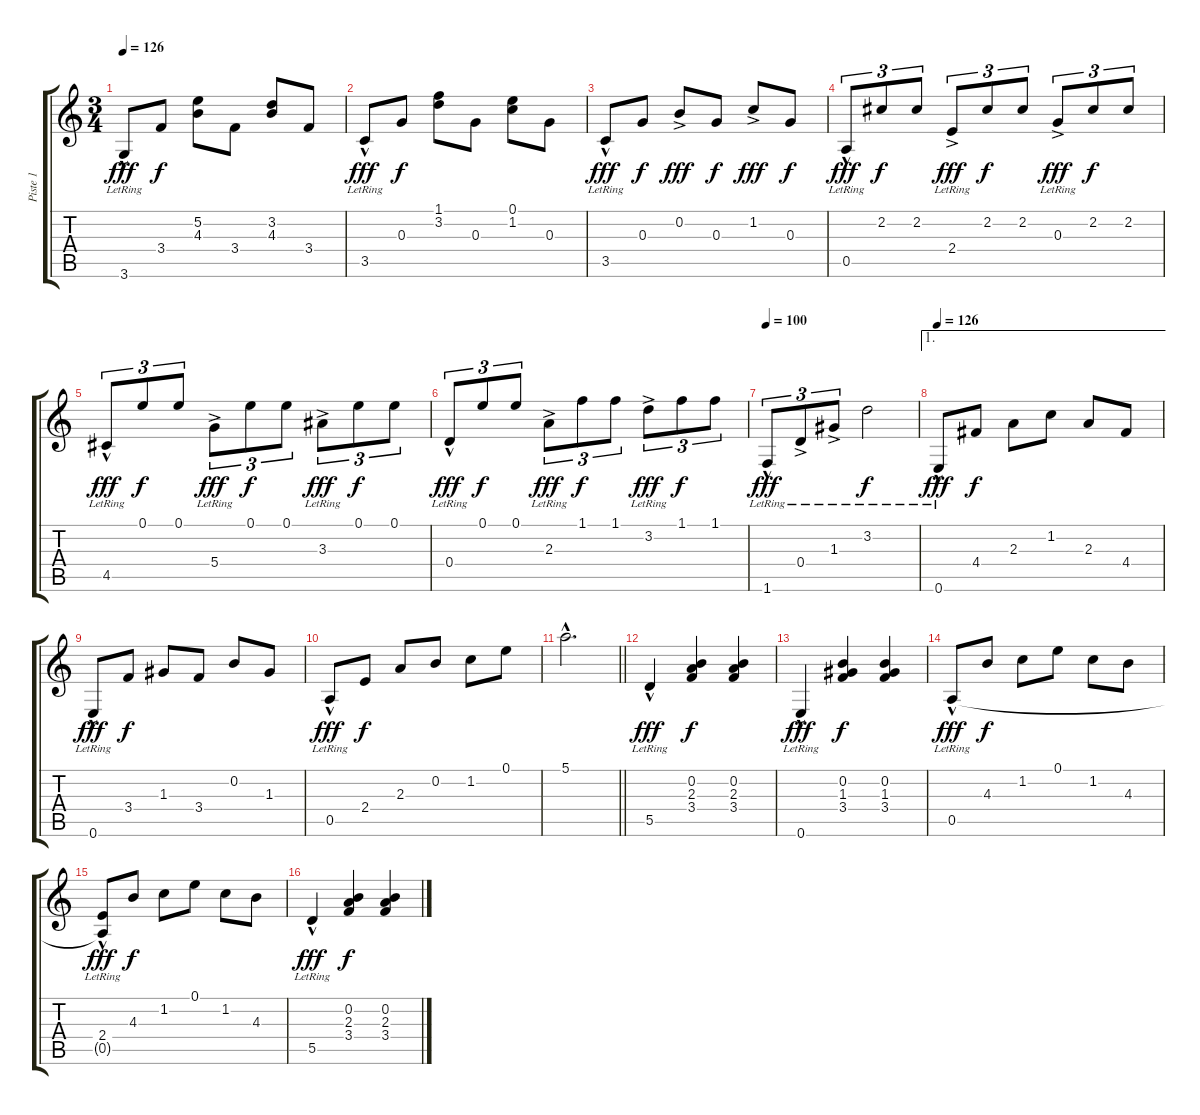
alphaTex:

\track ("Piste 1" "Piste 1") {instrument acousticguitarnylon}
\staff {score tabs}
\tuning (E4 B3 G3 D3 A2 E2) {hide}
\ts (3 4)
\tempo 126
\clef g2
\ks c
3.6{hac lr}.8{dy fff} 3.4.8{dy f} (5.2 4.3).8 3.4.8 (3.2 4.3).8 3.4.8 |
3.5{hac lr}.8{dy fff} 0.3.8{dy f} (1.1 3.2).8 0.3.8 (0.1 1.2).8 0.3.8 |
3.5{hac lr}.8{dy fff} 0.3.8{dy f} 0.2{ac}.8{dy fff} 0.3.8{dy f} 1.2{ac}.8{dy fff} 0.3.8{dy f} |
0.5{hac lr}.8{tu (3 2) dy fff} 2.2.8{tu (3 2) dy f} 2.2.8{tu (3 2)} 2.4{ac lr}.8{tu (3 2) dy fff} 2.2.8{tu (3 2) dy f} 2.2.8{tu (3 2)} 0.3{ac lr}.8{tu (3 2) dy fff} 2.2.8{tu (3 2) dy f} 2.2.8{tu (3 2)} |
4.5{hac lr}.8{tu (3 2) dy fff} 0.1.8{tu (3 2) dy f} 0.1.8{tu (3 2)} 5.4{ac lr}.8{tu (3 2) dy fff} 0.1.8{tu (3 2) dy f} 0.1.8{tu (3 2)} 3.3{ac lr}.8{tu (3 2) dy fff} 0.1.8{tu (3 2) dy f} 0.1.8{tu (3 2)} |
0.4{hac lr}.8{tu (3 2) dy fff} 0.1.8{tu (3 2) dy f} 0.1.8{tu (3 2)} 2.3{ac lr}.8{tu (3 2) dy fff} 1.1.8{tu (3 2) dy f} 1.1.8{tu (3 2)} 3.2{ac lr}.8{tu (3 2) dy fff} 1.1.8{tu (3 2) dy f} 1.1.8{tu (3 2)} |
\tempo 100
1.6{hac lr}.8{tu (3 2) dy fff} 0.4{ac lr}.8{tu (3 2)} 1.3{ac lr}.8{tu (3 2)} 3.2{lr}.2{dy f} |
\ae 1
\tempo 126
0.6{hac lr}.8{dy fff} 4.4.8{dy f} 2.3.8 1.2.8 2.3.8 4.4.8 |
0.6{hac lr}.8{dy fff} 3.4.8{dy f} 1.3.8 3.4.8 0.2.8 1.3.8 |
0.5{hac lr}.8{dy fff} 2.4.8{dy f} 2.3.8 0.2.8 1.2.8 0.1.8 |
\barLineRight lightlight
5.1{hac}.2{d} |
5.5{hac lr}.4{dy fff} (0.2 2.3 3.4).4{dy f} (0.2 2.3 3.4).4 |
0.6{hac lr}.4{dy fff} (0.2 1.3 3.4).4{dy f} (0.2 1.3 3.4).4 |
0.5{hac lr}.8{dy fff} 4.3.8{dy f} 1.2.8 0.1.8 1.2.8 4.3.8 |
(2.4{hac lr} 0.5{hac t}).8{dy fff} 4.3.8{dy f} 1.2.8 0.1.8 1.2.8 4.3.8 |
5.5{hac lr}.4{dy fff} (0.2 2.3 3.4).4{dy f} (0.2 2.3 3.4).4
